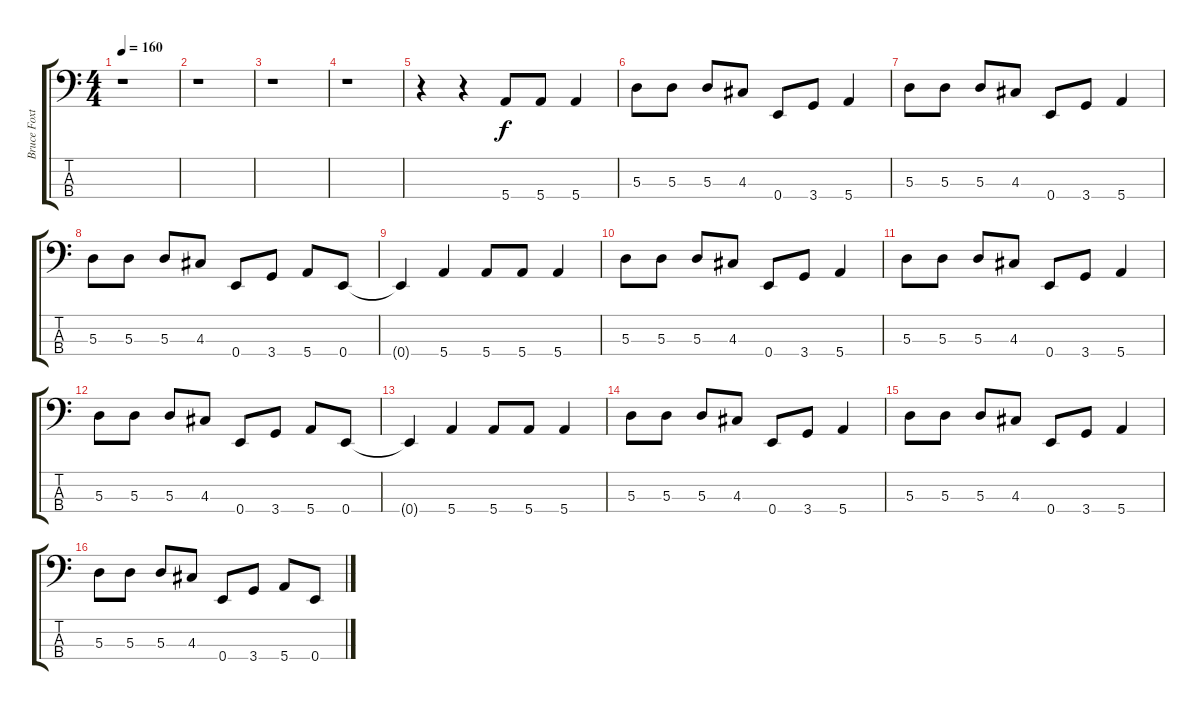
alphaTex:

\track ("Bruce Foxton" "Bruce Foxt") {instrument electricbassfinger}
\staff {score tabs}
\tuning (G2 D2 A1 E1) {hide}
\ts (4 4)
\tempo 160
\clef f4
\ks c
r.1{dy f instrument electricbassfinger} |
r.1 |
r.1 |
r.1 |
r.4 r.4 5.4.8 5.4.8 5.4.4 |
5.3.8 5.3.8 5.3.8 4.3.8 0.4.8 3.4.8 5.4.4 |
5.3.8 5.3.8 5.3.8 4.3.8 0.4.8 3.4.8 5.4.4 |
5.3.8 5.3.8 5.3.8 4.3.8 0.4.8 3.4.8 5.4.8 0.4.8 |
0.4{t}.4 5.4.4 5.4.8 5.4.8 5.4.4 |
5.3.8 5.3.8 5.3.8 4.3.8 0.4.8 3.4.8 5.4.4 |
5.3.8 5.3.8 5.3.8 4.3.8 0.4.8 3.4.8 5.4.4 |
5.3.8 5.3.8 5.3.8 4.3.8 0.4.8 3.4.8 5.4.8 0.4.8 |
0.4{t}.4 5.4.4 5.4.8 5.4.8 5.4.4 |
5.3.8 5.3.8 5.3.8 4.3.8 0.4.8 3.4.8 5.4.4 |
5.3.8 5.3.8 5.3.8 4.3.8 0.4.8 3.4.8 5.4.4 |
5.3.8 5.3.8 5.3.8 4.3.8 0.4.8 3.4.8 5.4.8 0.4.8
